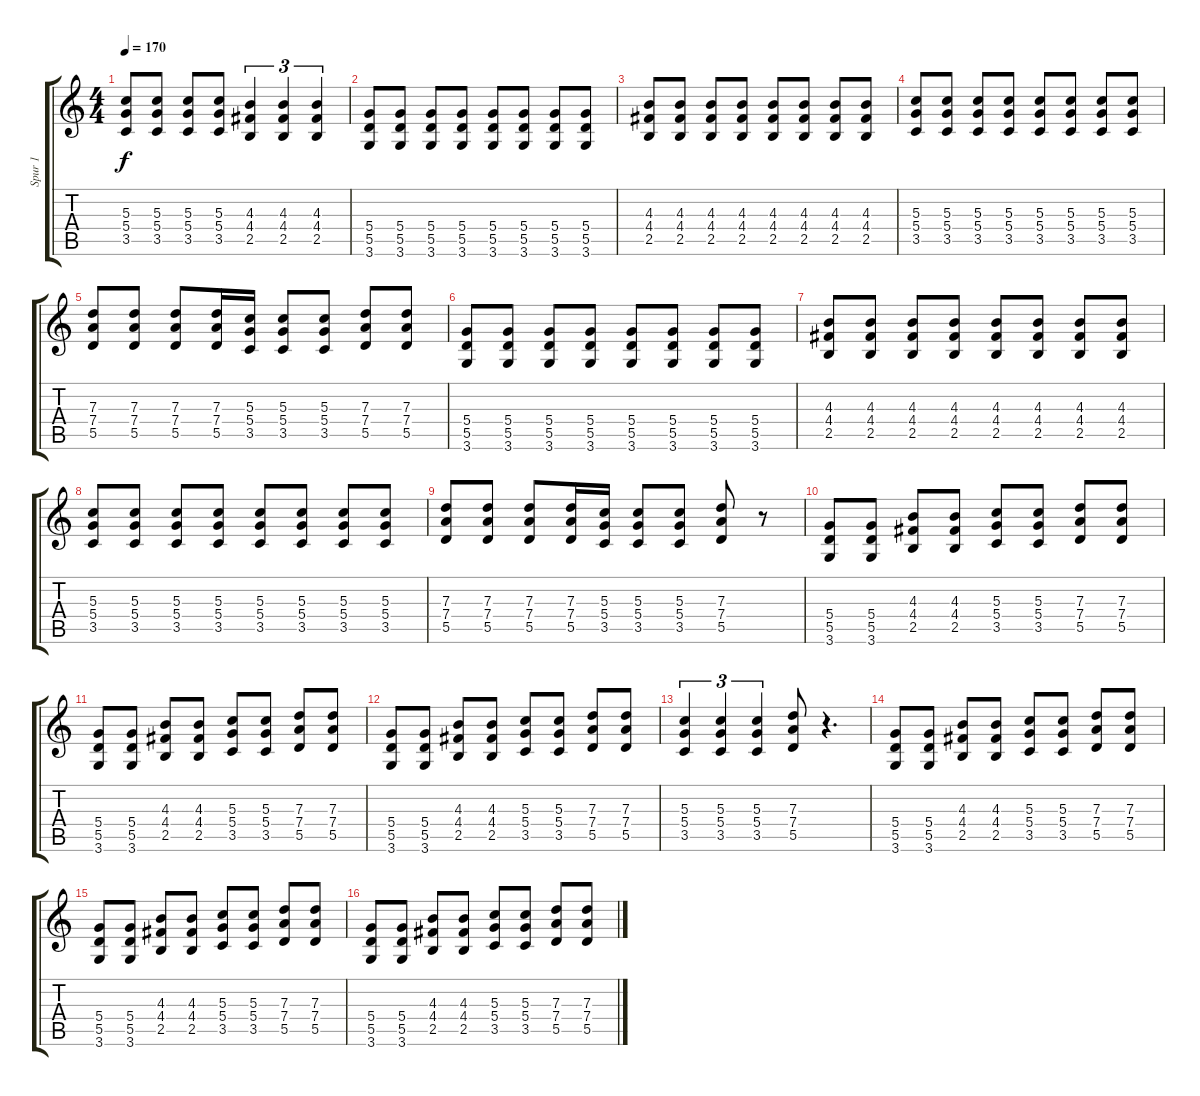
\track ("Spur 1" "Spur 1") {instrument overdrivenguitar}
\staff {score tabs}
\tuning (E4 B3 G3 D3 A2 E2) {hide}
\ts (4 4)
\tempo 170
\clef g2
\ks c
(5.3 5.4 3.5).8{dy f} (5.3 5.4 3.5).8 (5.3 5.4 3.5).8 (5.3 5.4 3.5).8 (4.3 4.4 2.5).4{tu (3 2)} (4.3 4.4 2.5).4{tu (3 2)} (4.3 4.4 2.5).4{tu (3 2)} |
(5.4 5.5 3.6).8 (5.4 5.5 3.6).8 (5.4 5.5 3.6).8 (5.4 5.5 3.6).8 (5.4 5.5 3.6).8 (5.4 5.5 3.6).8 (5.4 5.5 3.6).8 (5.4 5.5 3.6).8 |
(4.3 4.4 2.5).8 (4.3 4.4 2.5).8 (4.3 4.4 2.5).8 (4.3 4.4 2.5).8 (4.3 4.4 2.5).8 (4.3 4.4 2.5).8 (4.3 4.4 2.5).8 (4.3 4.4 2.5).8 |
(5.3 5.4 3.5).8 (5.3 5.4 3.5).8 (5.3 5.4 3.5).8 (5.3 5.4 3.5).8 (5.3 5.4 3.5).8 (5.3 5.4 3.5).8 (5.3 5.4 3.5).8 (5.3 5.4 3.5).8 |
(7.3 7.4 5.5).8 (7.3 7.4 5.5).8 (7.3 7.4 5.5).8 (7.3 7.4 5.5).16 (5.3 5.4 3.5).16 (5.3 5.4 3.5).8 (5.3 5.4 3.5).8 (7.3 7.4 5.5).8 (7.3 7.4 5.5).8 |
(5.4 5.5 3.6).8 (5.4 5.5 3.6).8 (5.4 5.5 3.6).8 (5.4 5.5 3.6).8 (5.4 5.5 3.6).8 (5.4 5.5 3.6).8 (5.4 5.5 3.6).8 (5.4 5.5 3.6).8 |
(4.3 4.4 2.5).8 (4.3 4.4 2.5).8 (4.3 4.4 2.5).8 (4.3 4.4 2.5).8 (4.3 4.4 2.5).8 (4.3 4.4 2.5).8 (4.3 4.4 2.5).8 (4.3 4.4 2.5).8 |
(5.3 5.4 3.5).8 (5.3 5.4 3.5).8 (5.3 5.4 3.5).8 (5.3 5.4 3.5).8 (5.3 5.4 3.5).8 (5.3 5.4 3.5).8 (5.3 5.4 3.5).8 (5.3 5.4 3.5).8 |
(7.3 7.4 5.5).8 (7.3 7.4 5.5).8 (7.3 7.4 5.5).8 (7.3 7.4 5.5).16 (5.3 5.4 3.5).16 (5.3 5.4 3.5).8 (5.3 5.4 3.5).8 (7.3 7.4 5.5).8 r.8 |
(5.4 5.5 3.6).8 (5.4 5.5 3.6).8 (4.3 4.4 2.5).8 (4.3 4.4 2.5).8 (5.3 5.4 3.5).8 (5.3 5.4 3.5).8 (7.3 7.4 5.5).8 (7.3 7.4 5.5).8 |
(5.4 5.5 3.6).8 (5.4 5.5 3.6).8 (4.3 4.4 2.5).8 (4.3 4.4 2.5).8 (5.3 5.4 3.5).8 (5.3 5.4 3.5).8 (7.3 7.4 5.5).8 (7.3 7.4 5.5).8 |
(5.4 5.5 3.6).8 (5.4 5.5 3.6).8 (4.3 4.4 2.5).8 (4.3 4.4 2.5).8 (5.3 5.4 3.5).8 (5.3 5.4 3.5).8 (7.3 7.4 5.5).8 (7.3 7.4 5.5).8 |
(5.3 5.4 3.5).4{tu (3 2)} (5.3 5.4 3.5).4{tu (3 2)} (5.3 5.4 3.5).4{tu (3 2)} (7.3 7.4 5.5).8 r.4{d} |
(5.4 5.5 3.6).8 (5.4 5.5 3.6).8 (4.3 4.4 2.5).8 (4.3 4.4 2.5).8 (5.3 5.4 3.5).8 (5.3 5.4 3.5).8 (7.3 7.4 5.5).8 (7.3 7.4 5.5).8 |
(5.4 5.5 3.6).8 (5.4 5.5 3.6).8 (4.3 4.4 2.5).8 (4.3 4.4 2.5).8 (5.3 5.4 3.5).8 (5.3 5.4 3.5).8 (7.3 7.4 5.5).8 (7.3 7.4 5.5).8 |
(5.4 5.5 3.6).8 (5.4 5.5 3.6).8 (4.3 4.4 2.5).8 (4.3 4.4 2.5).8 (5.3 5.4 3.5).8 (5.3 5.4 3.5).8 (7.3 7.4 5.5).8 (7.3 7.4 5.5).8
